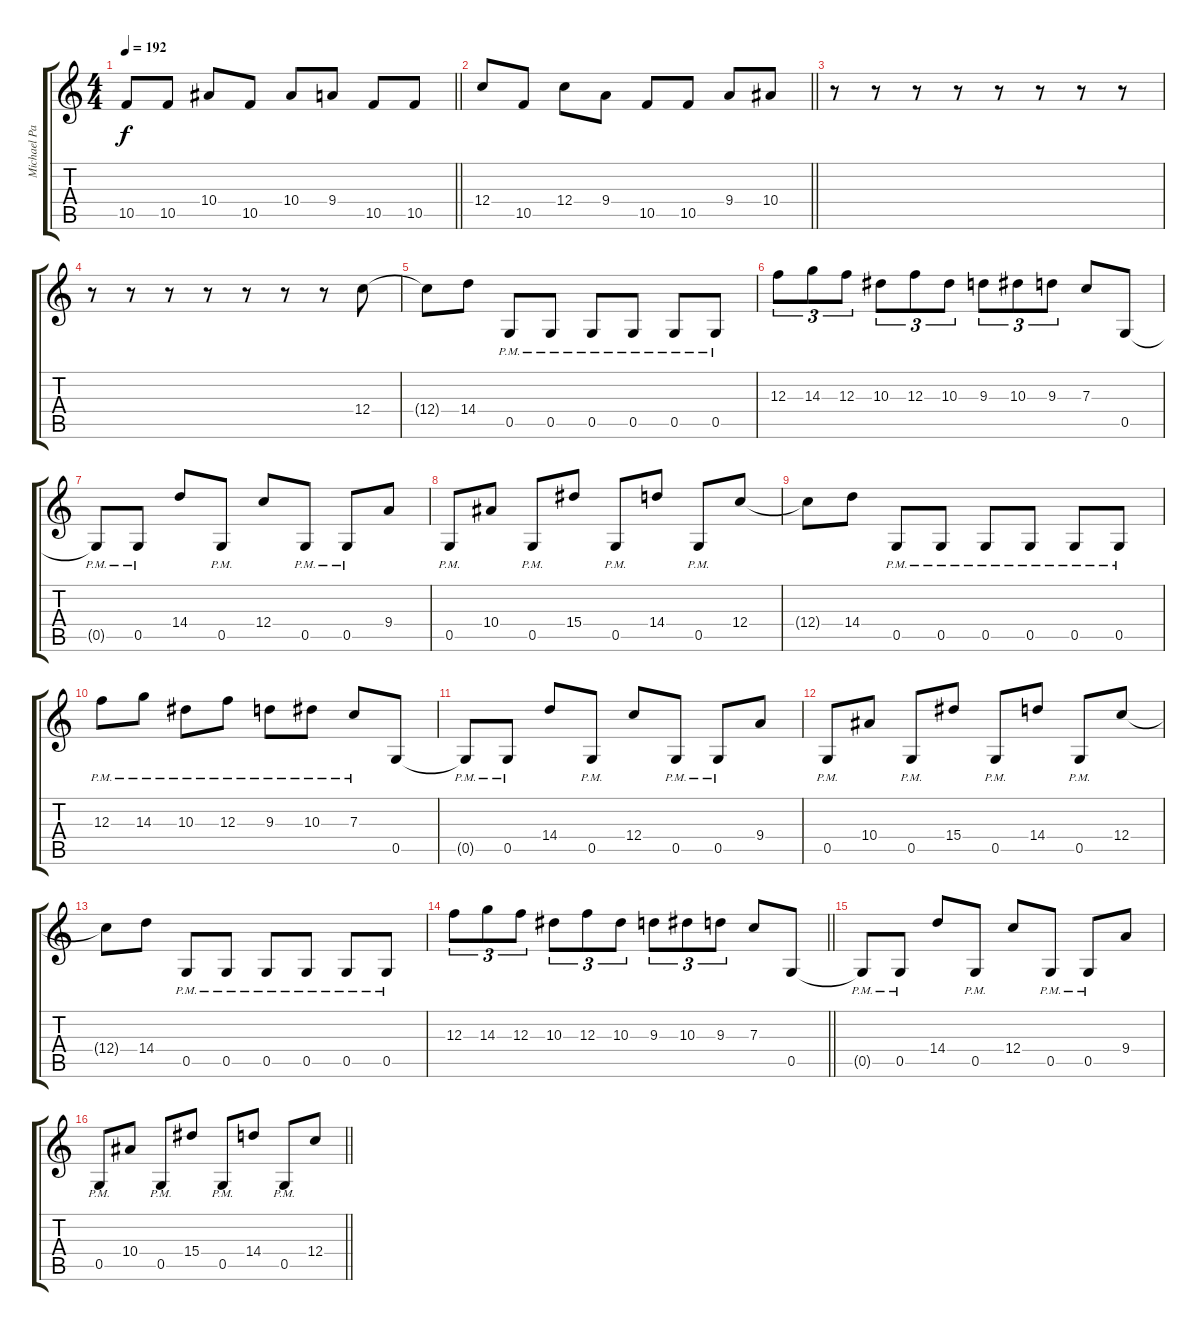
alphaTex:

\track ("Michael Padget" "Michael Pa") {instrument distortionguitar}
\staff {score tabs}
\tuning (C4 A3 F3 C3 G2 C2) {hide}
\ts (4 4)
\tempo 192
\clef g2
\barLineRight lightlight
\ks c
10.5.8{dy f} 10.5.8 10.4.8 10.5.8 10.4.8 9.4.8 10.5.8 10.5.8 |
\barLineRight lightlight
12.4.8 10.5.8 12.4.8 9.4.8 10.5.8 10.5.8 9.4.8 10.4.8 |
r.8 r.8 r.8 r.8 r.8 r.8 r.8 r.8 |
r.8 r.8 r.8 r.8 r.8 r.8 r.8 12.4.8 |
12.4{t}.8 14.4.8 0.5{pm}.8 0.5{pm}.8 0.5{pm}.8 0.5{pm}.8 0.5{pm}.8 0.5{pm}.8 |
12.3.8{tu (3 2)} 14.3.8{tu (3 2)} 12.3.8{tu (3 2)} 10.3.8{tu (3 2)} 12.3.8{tu (3 2)} 10.3.8{tu (3 2)} 9.3.8{tu (3 2)} 10.3.8{tu (3 2)} 9.3.8{tu (3 2)} 7.3.8 0.5.8 |
0.5{pm t}.8 0.5{pm}.8 14.4.8 0.5{pm}.8 12.4.8 0.5{pm}.8 0.5{pm}.8 9.4.8 |
0.5{pm}.8 10.4.8 0.5{pm}.8 15.4.8 0.5{pm}.8 14.4.8 0.5{pm}.8 12.4.8 |
12.4{t}.8 14.4.8 0.5{pm}.8 0.5{pm}.8 0.5{pm}.8 0.5{pm}.8 0.5{pm}.8 0.5{pm}.8 |
12.3{pm}.8 14.3{pm}.8 10.3{pm}.8 12.3{pm}.8 9.3{pm}.8 10.3{pm}.8 7.3{pm}.8 0.5.8 |
0.5{pm t}.8 0.5{pm}.8 14.4.8 0.5{pm}.8 12.4.8 0.5{pm}.8 0.5{pm}.8 9.4.8 |
0.5{pm}.8 10.4.8 0.5{pm}.8 15.4.8 0.5{pm}.8 14.4.8 0.5{pm}.8 12.4.8 |
12.4{t}.8 14.4.8 0.5{pm}.8 0.5{pm}.8 0.5{pm}.8 0.5{pm}.8 0.5{pm}.8 0.5{pm}.8 |
\barLineRight lightlight
12.3.8{tu (3 2)} 14.3.8{tu (3 2)} 12.3.8{tu (3 2)} 10.3.8{tu (3 2)} 12.3.8{tu (3 2)} 10.3.8{tu (3 2)} 9.3.8{tu (3 2)} 10.3.8{tu (3 2)} 9.3.8{tu (3 2)} 7.3.8 0.5.8 |
0.5{pm t}.8 0.5{pm}.8 14.4.8 0.5{pm}.8 12.4.8 0.5{pm}.8 0.5{pm}.8 9.4.8 |
\barLineRight lightlight
0.5{pm}.8 10.4.8 0.5{pm}.8 15.4.8 0.5{pm}.8 14.4.8 0.5{pm}.8 12.4.8
